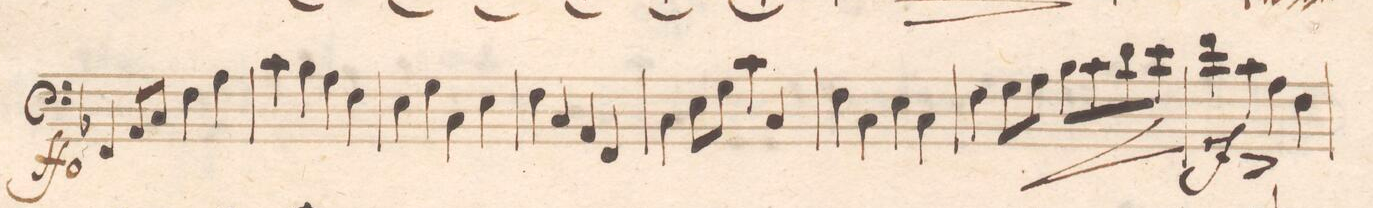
**kern	**dynam
*I"Basʃo e Violoncello	*
*clefF4	*
*k[b-]	*
*met(c|)	*
*M2/2	*
4FF/	ff
8AA/L	.
8C/J	.
4F\	.
4A\	.
=123	=123
4c\	.
4B-\	.
4A\	.
4F\	.
=124	=124
4E\	.
4G\	.
4C\	.
4E\	.
=125	=125
4F\	.
4C/	.
4AA/	.
4FF/	.
=126	=126
4C\	.
8E\L	.
8G\J	.
4c\	.
4C/	.
=127	=127
4F\	.
4C\	.
4E\	.
4C\	.
=128	=128
4F\	<
8G\L	.
8A\J	.
8B-\L	.
8c\	.
8d\	.
8e\J	[
=129	=129
4f\	rf
4c\	>
4A\	]
4F\	.
=130	=130
*-	*-
